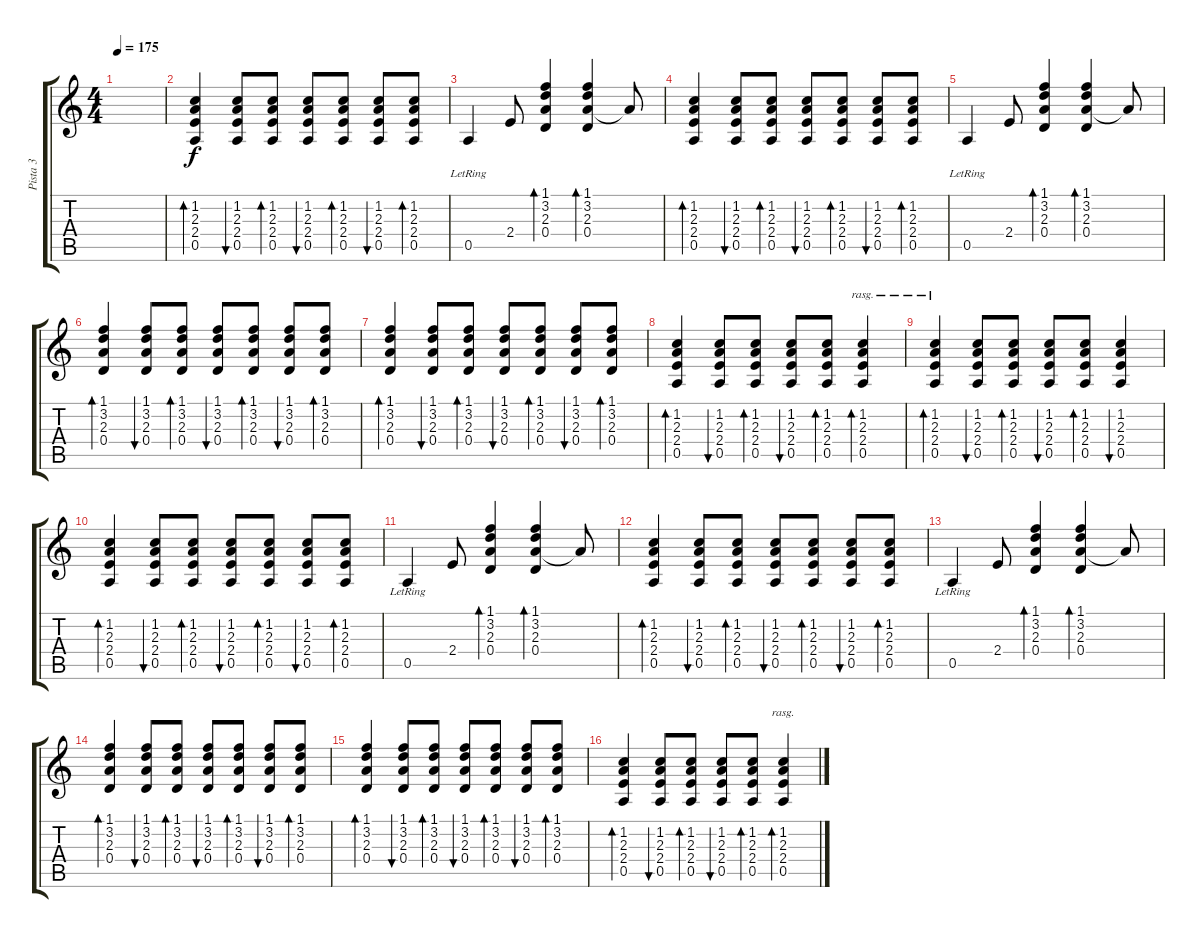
\track ("Pista 3" "Pista 3") {instrument distortionguitar}
\staff {score tabs}
\tuning (E4 B3 G3 D3 A2 E2) {hide}
\ts (4 4)
\tempo 175
\clef g2
\ks c
|
(1.2 2.3 2.4 0.5).4{bd 60} (1.2 2.3 2.4 0.5).8{bu 60} (1.2 2.3 2.4 0.5).8{bd 60} (1.2 2.3 2.4 0.5).8{bu 120} (1.2 2.3 2.4 0.5).8{bd 60} (1.2 2.3 2.4 0.5).8{bu 120} (1.2 2.3 2.4 0.5).8{bd 60} |
0.5{lr}.4 2.4.8 (1.1 3.2 2.3 0.4).4{bd 480} (1.1 3.2 2.3 0.4).4{bd 480} 2.3{t}.8 |
(1.2 2.3 2.4 0.5).4{bd 60} (1.2 2.3 2.4 0.5).8{bu 60} (1.2 2.3 2.4 0.5).8{bd 60} (1.2 2.3 2.4 0.5).8{bu 120} (1.2 2.3 2.4 0.5).8{bd 60} (1.2 2.3 2.4 0.5).8{bu 120} (1.2 2.3 2.4 0.5).8{bd 60} |
0.5{lr}.4 2.4.8 (1.1 3.2 2.3 0.4).4{bd 480} (1.1 3.2 2.3 0.4).4{bd 480} 2.3{t}.8 |
(1.1 3.2 2.3 0.4).4{bd 60} (1.1 3.2 2.3 0.4).8{bu 60} (1.1 3.2 2.3 0.4).8{bd 60} (1.1 3.2 2.3 0.4).8{bu 120} (1.1 3.2 2.3 0.4).8{bd 60} (1.1 3.2 2.3 0.4).8{bu 120} (1.1 3.2 2.3 0.4).8{bd 60} |
(1.1 3.2 2.3 0.4).4{bd 60} (1.1 3.2 2.3 0.4).8{bu 60} (1.1 3.2 2.3 0.4).8{bd 60} (1.1 3.2 2.3 0.4).8{bu 120} (1.1 3.2 2.3 0.4).8{bd 60} (1.1 3.2 2.3 0.4).8{bu 120} (1.1 3.2 2.3 0.4).8{bd 60} |
(1.2 2.3 2.4 0.5).4{bd 60} (1.2 2.3 2.4 0.5).8{bu 60} (1.2 2.3 2.4 0.5).8{bd 60} (1.2 2.3 2.4 0.5).8{bu 120} (1.2 2.3 2.4 0.5).8{bd 60} (1.2 2.3 2.4 0.5).4{bd 120 rasg ii} |
(1.2 2.3 2.4 0.5).4{bd 120 rasg ii} (1.2 2.3 2.4 0.5).8{bu 60} (1.2 2.3 2.4 0.5).8{bd 60} (1.2 2.3 2.4 0.5).8{bu 120} (1.2 2.3 2.4 0.5).8{bd 60} (1.2 2.3 2.4 0.5).4{bu 120} |
(1.2 2.3 2.4 0.5).4{bd 60} (1.2 2.3 2.4 0.5).8{bu 60} (1.2 2.3 2.4 0.5).8{bd 60} (1.2 2.3 2.4 0.5).8{bu 120} (1.2 2.3 2.4 0.5).8{bd 60} (1.2 2.3 2.4 0.5).8{bu 120} (1.2 2.3 2.4 0.5).8{bd 60} |
0.5{lr}.4 2.4.8 (1.1 3.2 2.3 0.4).4{bd 480} (1.1 3.2 2.3 0.4).4{bd 480} 2.3{t}.8 |
(1.2 2.3 2.4 0.5).4{bd 60} (1.2 2.3 2.4 0.5).8{bu 60} (1.2 2.3 2.4 0.5).8{bd 60} (1.2 2.3 2.4 0.5).8{bu 120} (1.2 2.3 2.4 0.5).8{bd 60} (1.2 2.3 2.4 0.5).8{bu 120} (1.2 2.3 2.4 0.5).8{bd 60} |
0.5{lr}.4 2.4.8 (1.1 3.2 2.3 0.4).4{bd 480} (1.1 3.2 2.3 0.4).4{bd 480} 2.3{t}.8 |
(1.1 3.2 2.3 0.4).4{bd 60} (1.1 3.2 2.3 0.4).8{bu 60} (1.1 3.2 2.3 0.4).8{bd 60} (1.1 3.2 2.3 0.4).8{bu 120} (1.1 3.2 2.3 0.4).8{bd 60} (1.1 3.2 2.3 0.4).8{bu 120} (1.1 3.2 2.3 0.4).8{bd 60} |
(1.1 3.2 2.3 0.4).4{bd 60} (1.1 3.2 2.3 0.4).8{bu 60} (1.1 3.2 2.3 0.4).8{bd 60} (1.1 3.2 2.3 0.4).8{bu 120} (1.1 3.2 2.3 0.4).8{bd 60} (1.1 3.2 2.3 0.4).8{bu 120} (1.1 3.2 2.3 0.4).8{bd 60} |
(1.2 2.3 2.4 0.5).4{bd 60} (1.2 2.3 2.4 0.5).8{bu 60} (1.2 2.3 2.4 0.5).8{bd 60} (1.2 2.3 2.4 0.5).8{bu 120} (1.2 2.3 2.4 0.5).8{bd 60} (1.2 2.3 2.4 0.5).4{bd 120 rasg ii}
